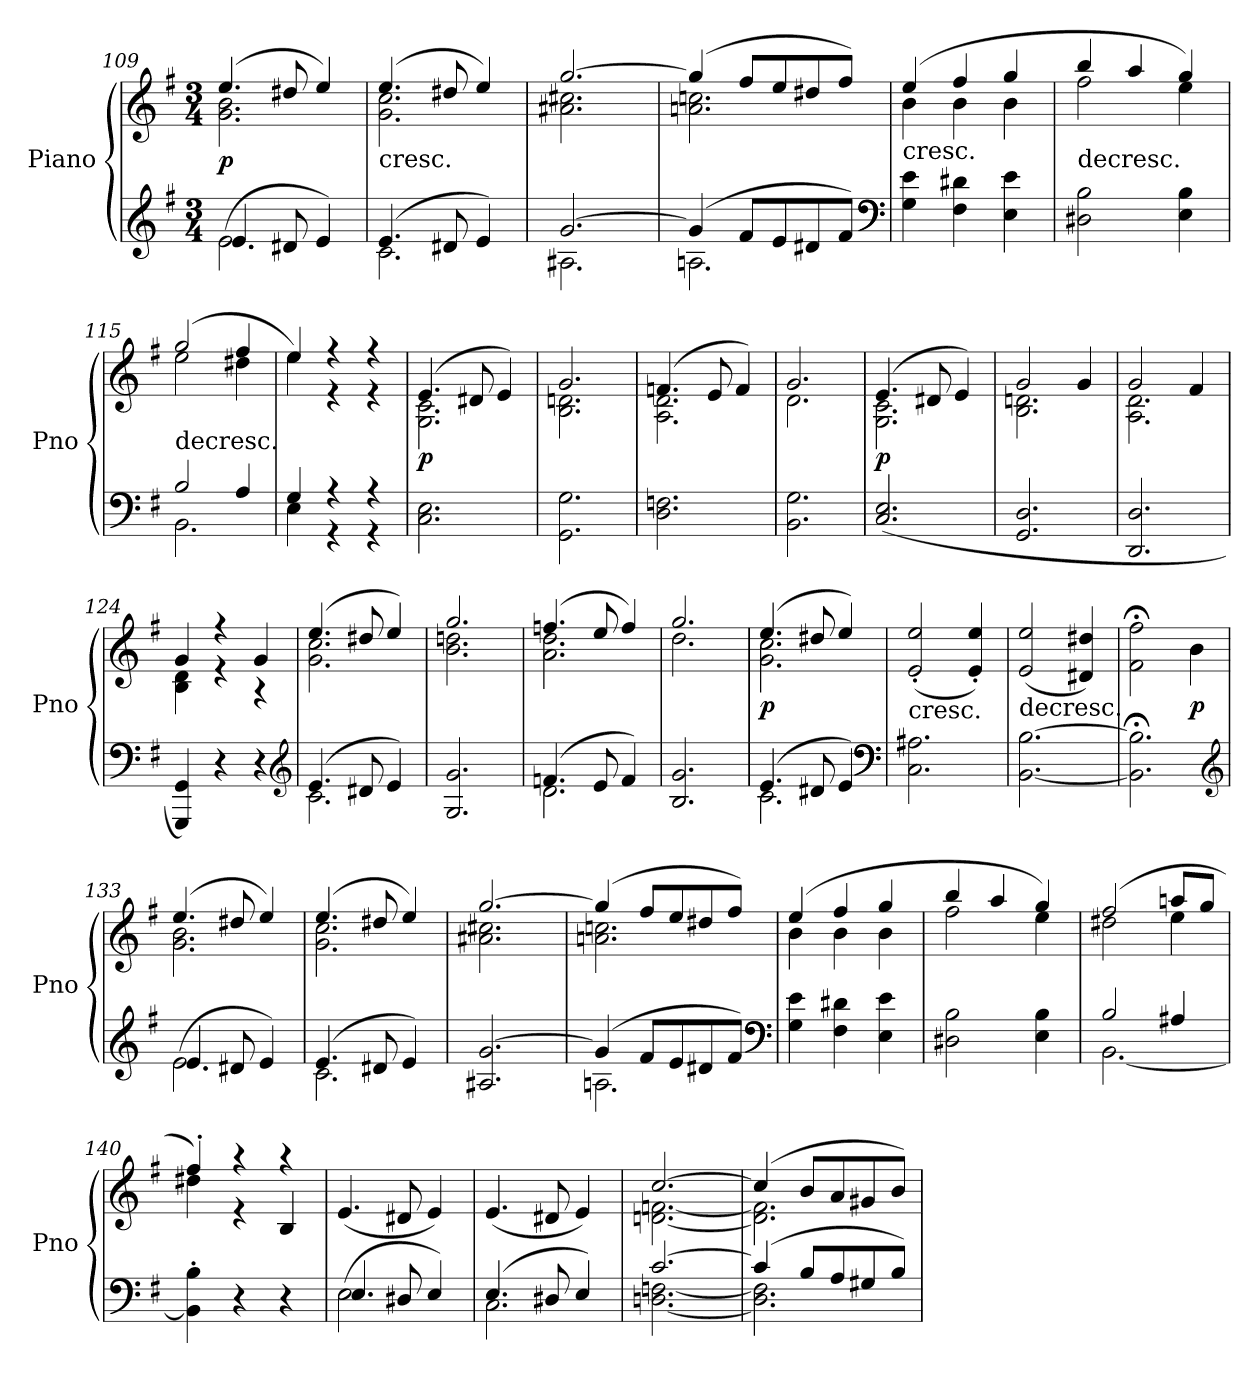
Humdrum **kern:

**kern	**kern	**dynam
*part1	*part1	*part1
*staff2	*staff1	*staff1/2
*I"Piano	*	*
*I'Pno	*	*
*clefG2	*clefG2	*
*k[f#]	*k[f#]	*
*M3/4	*M3/4	*
=109	=109	=109
*^	*^	*
(2.e\	4.e/	(4.ee/	2.g\ 2.b\	p
.	8d#X/	8dd#X/	.	.
.	4e/)	4ee/)	.	.
=110	=110	=110	=110	=110
!	!	!LO:TX:c:t=cresc.	!	!
(4.e/	2.c\	(4.ee/	2.g\ 2.cc\	.
8d#X/	.	8dd#X/	.	.
4e/)	.	4ee/)	.	.
=111	=111	=111	=111	=111
[2.g/	2.A#X\	[2.gg/	2.a#X\ 2.cc#X\	.
=112	=112	=112	=112	=112
(4g/]	2.An\	(4gg/]	2.an\ 2.ccn\	.
8f#/L	.	8ff#/L	.	.
8e/	.	8ee/	.	.
8d#X/	.	8dd#X/	.	.
8f#/J)	.	8ff#/J)	.	.
*v	*v	*	*	*
*clefF4	*	*	*
=113	=113	=113	=113
!	!LO:TX:c:t=cresc.	!	!
4G\ 4e\	(4ee/	4b\	.
4F#\ 4d#X\	4ff#/	4b\	.
4E\ 4e\	4gg/	4b\	.
=114	=114	=114	=114
!	!LO:TX:c:t=decresc.	!	!
2D#X\ 2B\	4bb/	2ff#\	.
.	4aa/	.	.
4E\ 4B\	4gg/)	4ee\	.
=115	=115	=115	=115
*^	*	*	*
!	!	!LO:TX:c:t=decresc.	!	!
2B/	2.BB\	(2gg/	2ee\	.
4A/	.	4ff#/	4dd#X\	.
=116	=116	=116	=116	=116
4G/	4E\	4ee/	4ee\)	.
4r	4r	4r	4r	.
4r	4r	4r	4r	.
*v	*v	*	*	*
=117	=117	=117	=117
2.C\ 2.E\	(4.e/	2.G\ 2.c\	p
.	8d#X/	.	.
.	4e/)	.	.
=118	=118	=118	=118
2.GG\ 2.G\	2.g/	2.B\ 2.dn\	.
=119	=119	=119	=119
2.D\ 2.Fn\	(4.fn/	2.A\ 2.d\	.
.	8e/	.	.
.	4f/)	.	.
=120	=120	=120	=120
2.BB\ 2.G\	2.g/	2.d\	.
=121	=121	=121	=121
(2.C/ 2.E/	(4.e/	2.G\ 2.c\	p
.	8d#X/	.	.
.	4e/)	.	.
=122	=122	=122	=122
2.GG/ 2.D/	2g/	2.B\ 2.dn\	.
.	4g/	.	.
=123	=123	=123	=123
2.DD/ 2.D/	2g/	2.A\ 2.d\	.
.	4f#/	.	.
=124	=124	=124	=124
4GGG/ 4GG/)	4g/	4B\ 4d\	.
4r	4r	4r	.
4r	4g/	4r	.
*clefG2	*	*	*
=125	=125	=125	=125
*^	*	*	*
(4.e/	2.c\	(4.ee/	2.g\ 2.cc\	.
8d#X/	.	8dd#X/	.	.
4e/)	.	4ee/)	.	.
*v	*v	*	*	*
=126	=126	=126	=126
2.G/ 2.g/	2.gg/	2.b\ 2.ddn\	.
=127	=127	=127	=127
*^	*	*	*
(4.fn/	2.d\	(4.ffn/	2.a\ 2.dd\	.
8e/	.	8ee/	.	.
4f/)	.	4ff/)	.	.
*v	*v	*	*	*
=128	=128	=128	=128
2.B/ 2.g/	2.gg/	2.dd\	.
=129	=129	=129	=129
*^	*	*	*
(4.e/	2.c\	(4.ee/	2.g\ 2.cc\	p
8d#X/	.	8dd#X/	.	.
4e/)	.	4ee/)	.	.
*v	*v	*	*	*
*	*v	*v	*
*clefF4	*	*
=130	=130	=130
!	!LO:TX:c:t=cresc.	!
2.C\ 2.A#X\	(2e'/ 2ee'/	.
.	4e'/ 4ee'/)	.
=131	=131	=131
!	!LO:TX:c:t=decresc.	!
[2.BB\ [2.B\	(2e/ 2ee/	.
.	4d#X/ 4dd#X/)	.
=132	=132	=132
2.BB];<\ 2.B];<\	2f#;<\ 2ff#;<\	.
.	4b\	p
*clefG2	*	*
=133	=133	=133
*^	*^	*
(2.e\	4.e/	(4.ee/	2.g\ 2.b\	.
.	8d#X/	8dd#X/	.	.
.	4e/)	4ee/)	.	.
=134	=134	=134	=134	=134
(4.e/	2.c\	(4.ee/	2.g\ 2.cc\	.
8d#X/	.	8dd#X/	.	.
4e/)	.	4ee/)	.	.
*v	*v	*	*	*
=135	=135	=135	=135
2.A#X/ [2.g/	[2.gg/	2.a#X\ 2.cc#X\	.
=136	=136	=136	=136
*^	*	*	*
(4g/]	2.An\	(4gg/]	2.an\ 2.ccn\	.
8f#/L	.	8ff#/L	.	.
8e/	.	8ee/	.	.
8d#X/	.	8dd#X/	.	.
8f#/J)	.	8ff#/J)	.	.
*v	*v	*	*	*
*clefF4	*	*	*
=137	=137	=137	=137
4G\ 4e\	(4ee/	4b\	.
4F#\ 4d#X\	4ff#/	4b\	.
4E\ 4e\	4gg/	4b\	.
=138	=138	=138	=138
2D#X\ 2B\	4bb/	2ff#\	.
.	4aa/	.	.
4E\ 4B\	4gg/)	4ee\	.
=139	=139	=139	=139
*^	*	*	*
2B/	[2.BB\	(2ff#/	2dd#X\	.
4A#X/	.	8aan/L	4ee\	.
.	.	8gg/J	.	.
*v	*v	*	*	*
=140	=140	=140	=140
4BB]'\ 4B'\	4ff#'/)	4dd#X\	.
4r	4r	4r	.
4r	4r	4B/	.
*	*v	*v	*
=141	=141	=141
*^	*	*
(2.E\	4.E/	(4.e/	.
.	8D#X/	8d#X/	.
.	4E/)	4e/)	.
=142	=142	=142	=142
(4.E/	2.C\	(4.e/	.
8D#X/	.	8d#X/	.
4E/)	.	4e/)	.
=143	=143	=143	=143
*	*	*^	*
[2.c/	[2.Dn\ [2.Fn\	[2.cc/	[2.dn\ [2.fn\	.
=144	=144	=144	=144	=144
(4c/]	2.Dn]\ 2.Fn]\	(4cc/]	2.d]\ 2.f]\	.
8B/L	.	8b/L	.	.
8A/	.	8a/	.	.
8G#X/	.	8g#X/	.	.
8B/J)	.	8b/J)	.	.
*v	*v	*	*	*
*	*v	*v	*
=	=	=
*-	*-	*-
